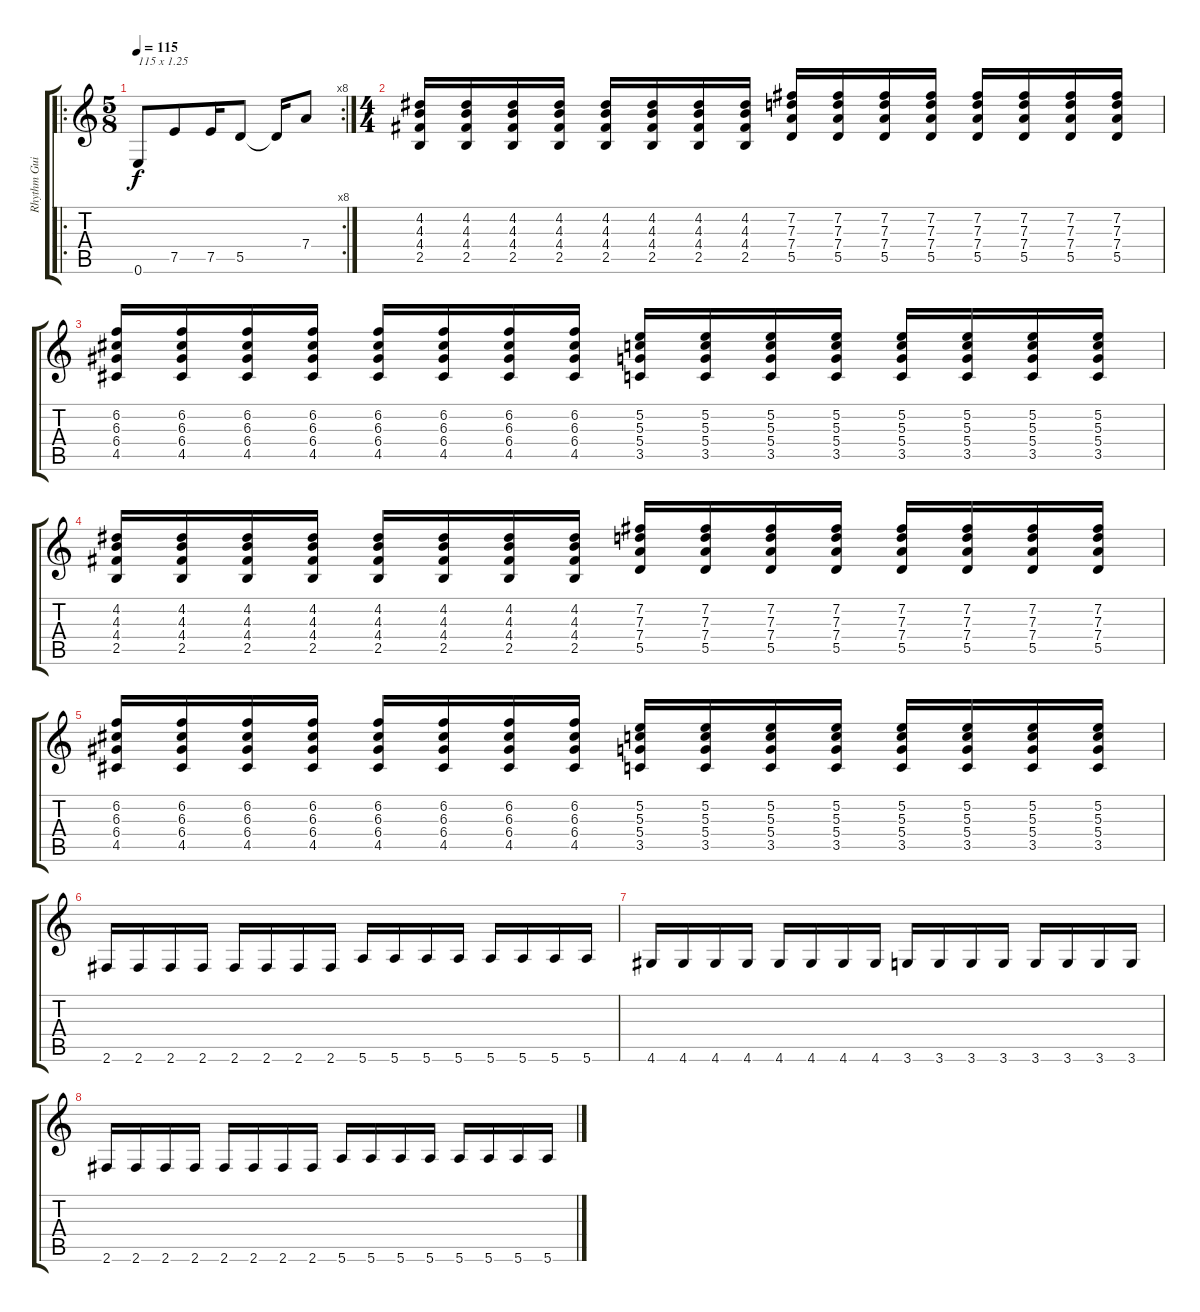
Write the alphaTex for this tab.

\track ("Rhythm Guitar" "Rhythm Gui") {instrument overdrivenguitar}
\staff {score tabs}
\tuning (E4 B3 G3 D3 A2 E2) {hide}
\ro
\rc 8
\ts (5 8)
\tempo 115
\clef g2
\ks c
0.6.8{txt "115 x 1.25" dy f instrument overdrivenguitar} 7.5.8 7.5.16 5.5.8 5.5{t}.16 7.4.8 |
\ts (4 4)
(4.2 4.3 4.4 2.5).16 (4.2 4.3 4.4 2.5).16 (4.2 4.3 4.4 2.5).16 (4.2 4.3 4.4 2.5).16 (4.2 4.3 4.4 2.5).16 (4.2 4.3 4.4 2.5).16 (4.2 4.3 4.4 2.5).16 (4.2 4.3 4.4 2.5).16 (7.2 7.3 7.4 5.5).16 (7.2 7.3 7.4 5.5).16 (7.2 7.3 7.4 5.5).16 (7.2 7.3 7.4 5.5).16 (7.2 7.3 7.4 5.5).16 (7.2 7.3 7.4 5.5).16 (7.2 7.3 7.4 5.5).16 (7.2 7.3 7.4 5.5).16 |
(6.2 6.3 6.4 4.5).16 (6.2 6.3 6.4 4.5).16 (6.2 6.3 6.4 4.5).16 (6.2 6.3 6.4 4.5).16 (6.2 6.3 6.4 4.5).16 (6.2 6.3 6.4 4.5).16 (6.2 6.3 6.4 4.5).16 (6.2 6.3 6.4 4.5).16 (5.2 5.3 5.4 3.5).16 (5.2 5.3 5.4 3.5).16 (5.2 5.3 5.4 3.5).16 (5.2 5.3 5.4 3.5).16 (5.2 5.3 5.4 3.5).16 (5.2 5.3 5.4 3.5).16 (5.2 5.3 5.4 3.5).16 (5.2 5.3 5.4 3.5).16 |
(4.2 4.3 4.4 2.5).16 (4.2 4.3 4.4 2.5).16 (4.2 4.3 4.4 2.5).16 (4.2 4.3 4.4 2.5).16 (4.2 4.3 4.4 2.5).16 (4.2 4.3 4.4 2.5).16 (4.2 4.3 4.4 2.5).16 (4.2 4.3 4.4 2.5).16 (7.2 7.3 7.4 5.5).16 (7.2 7.3 7.4 5.5).16 (7.2 7.3 7.4 5.5).16 (7.2 7.3 7.4 5.5).16 (7.2 7.3 7.4 5.5).16 (7.2 7.3 7.4 5.5).16 (7.2 7.3 7.4 5.5).16 (7.2 7.3 7.4 5.5).16 |
(6.2 6.3 6.4 4.5).16 (6.2 6.3 6.4 4.5).16 (6.2 6.3 6.4 4.5).16 (6.2 6.3 6.4 4.5).16 (6.2 6.3 6.4 4.5).16 (6.2 6.3 6.4 4.5).16 (6.2 6.3 6.4 4.5).16 (6.2 6.3 6.4 4.5).16 (5.2 5.3 5.4 3.5).16 (5.2 5.3 5.4 3.5).16 (5.2 5.3 5.4 3.5).16 (5.2 5.3 5.4 3.5).16 (5.2 5.3 5.4 3.5).16 (5.2 5.3 5.4 3.5).16 (5.2 5.3 5.4 3.5).16 (5.2 5.3 5.4 3.5).16 |
2.6.16 2.6.16 2.6.16 2.6.16 2.6.16 2.6.16 2.6.16 2.6.16 5.6.16 5.6.16 5.6.16 5.6.16 5.6.16 5.6.16 5.6.16 5.6.16 |
4.6.16 4.6.16 4.6.16 4.6.16 4.6.16 4.6.16 4.6.16 4.6.16 3.6.16 3.6.16 3.6.16 3.6.16 3.6.16 3.6.16 3.6.16 3.6.16 |
2.6.16 2.6.16 2.6.16 2.6.16 2.6.16 2.6.16 2.6.16 2.6.16 5.6.16 5.6.16 5.6.16 5.6.16 5.6.16 5.6.16 5.6.16 5.6.16
